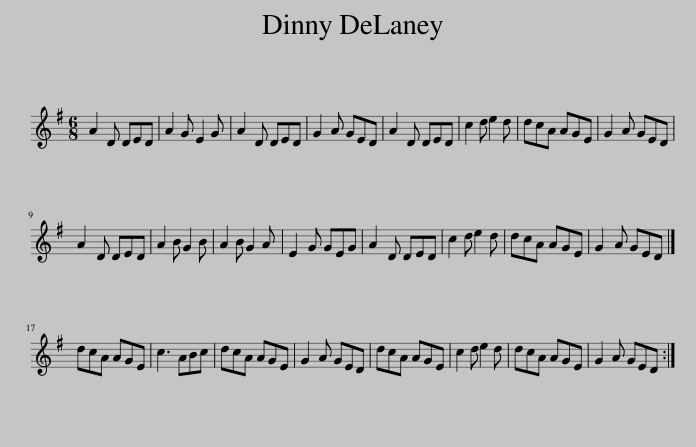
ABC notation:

X:1
L:1/8
M:6/8
I:linebreak $
K:G
V:1 treble
V:1
 A2 D DED | A2 G E2 G | A2 D DED | G2 A GED | A2 D DED | %5
 c2 d e2 d | dcA AGE | G2 A GED |$ A2 D DED | A2 B G2 B | %10
 A2 B G2 A | E2 G GEG | A2 D DED | c2 d e2 d | dcA AGE | %15
 G2 A GED |]$ dcA AGE | c3 ABc | dcA AGE | G2 A GED | %20
 dcA AGE | c2 d e2 d | dcA AGE | G2 A GED :| %24
